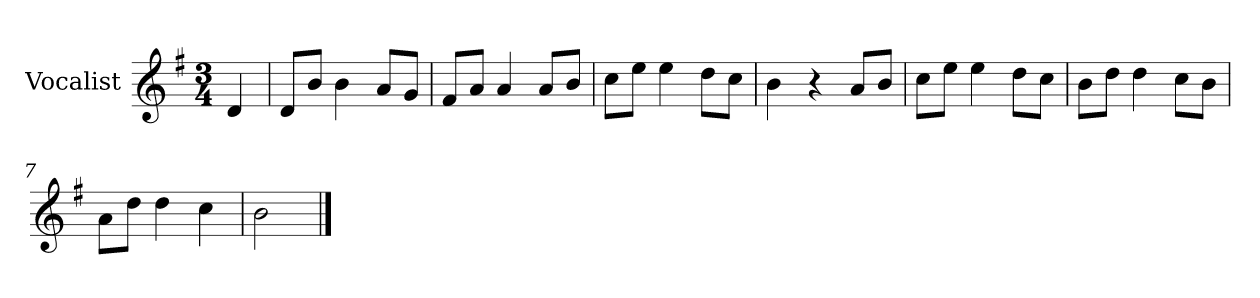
**kern
*part1
*staff1
*I"Vocalist
*k[f#]
*G:
*M3/4
=
4d
=1
8dL
8bJ
4b
8aL
8gJ
=2
8f#L
8aJ
4a
8aL
8bJ
=3
8ccL
8eeJ
4ee
8ddL
8ccJ
=4
4b
4r
8aL
8bJ
=5
8ccL
8eeJ
4ee
8ddL
8ccJ
=6
8bL
8ddJ
4dd
8ccL
8bJ
=7
8aL
8ddJ
4dd
4cc
=8
2b
==
*-
